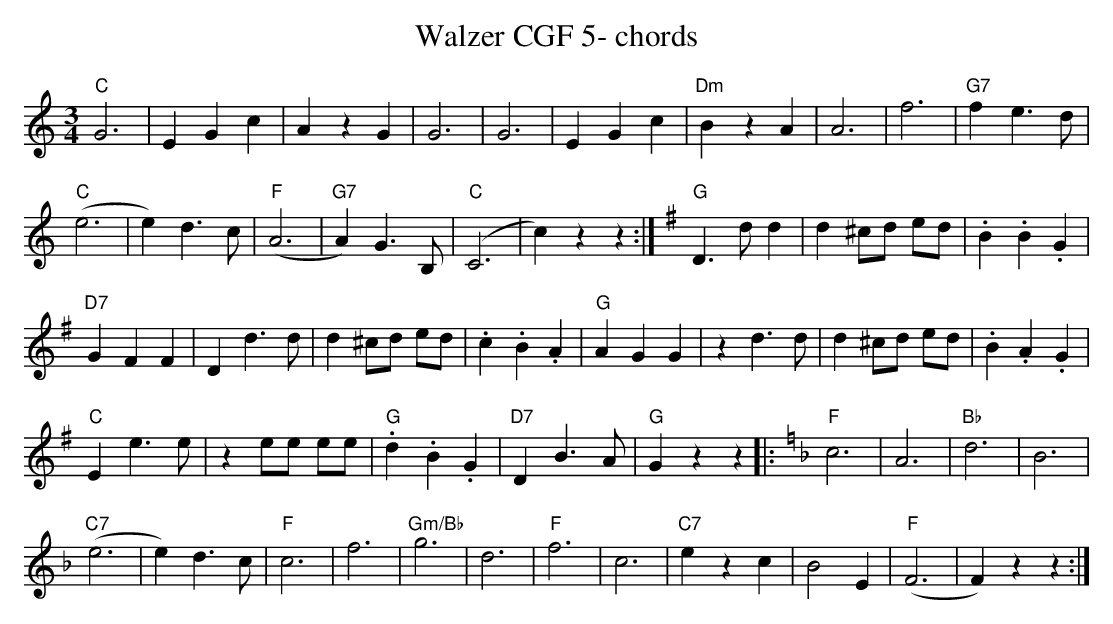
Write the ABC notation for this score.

X:1
T:Walzer CGF 5- chords
M:3/4
L:1/4
K:Cmaj%%MIDI gchordon
"C"G3 | EGc | AzG | G3 | G3 | EGc | "Dm"BzA | A3 | f3 | "G7"fe>d |
"C"(e3 | e) d>c | "F"(A3 | "G7"A) G>B, | "C"(C3 | c) zz :| [K:Gmaj] "G"D>d d | d ^c/2d/2 e/2d/2 | .B.B.G |
"D7"GFF | Dd>d | d ^c/2d/2 e/2d/2 | .c.B.A | "G"AGG | zd>d | d ^c/2d/2 e/2d/2 | .B.A.G |
"C"Ee>e | z e/2e/2 e/2e/2 | "G".d.B.G | "D7"DB>A | "G"G zz [K:Fmaj] |: "F"c3 | A3 | "Bb"d3 | B3 |
"C7"(e3 | e) d>c | "F"c3 | f3 | "Gm/Bb"g3 | d3 | "F"f3 | c3 | "C7"ezc | B2 E | "F"(F3 | F) zz :|
